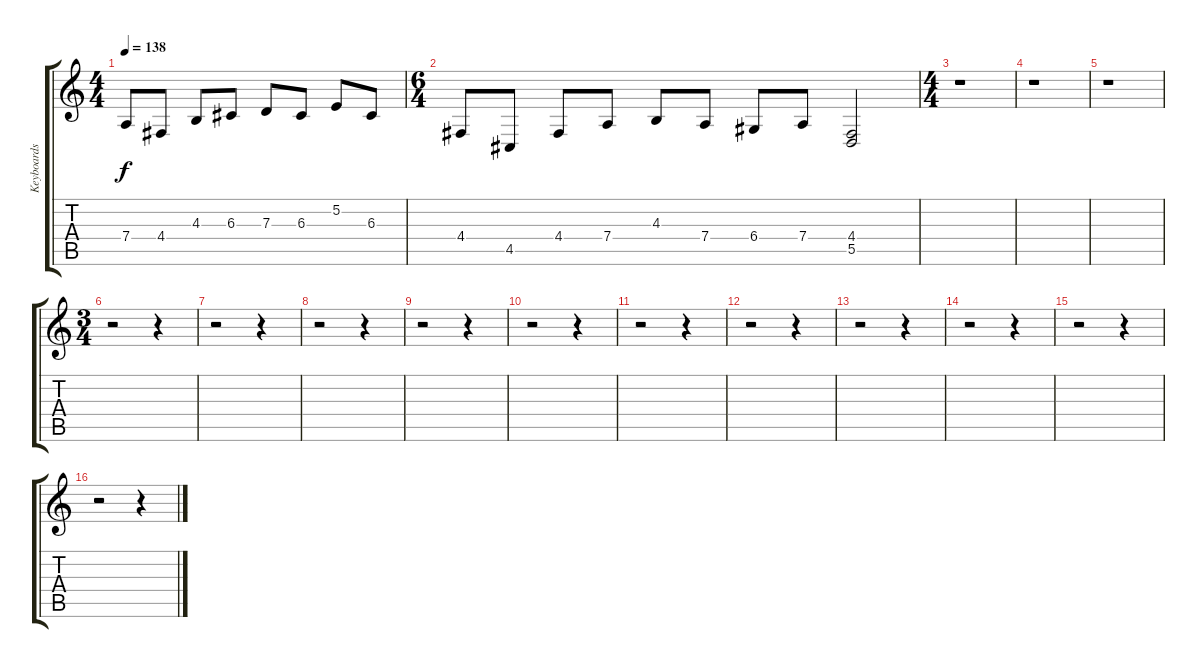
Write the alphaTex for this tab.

\track ("Keyboards" "Keyboards") {instrument pad2warm}
\staff {score tabs}
\tuning (E4 B3 G3 D3 A2 E2) {hide}
\ts (4 4)
\tempo 138
\clef g2
\ks c
7.4.8{dy f} 4.4.8 4.3.8 6.3.8 7.3.8 6.3.8 5.2.8 6.3.8 |
\ts (6 4)
4.4.8 4.5.8 4.4.8 7.4.8 4.3.8 7.4.8 6.4.8 7.4.8 (4.4 5.5).2 |
\ts (4 4)
r.1 |
r.1 |
r.1 |
\ts (3 4)
r.2 r.4 |
r.2 r.4 |
r.2 r.4 |
r.2 r.4 |
r.2 r.4 |
r.2 r.4 |
r.2 r.4 |
r.2 r.4 |
r.2 r.4 |
r.2 r.4 |
r.2 r.4
